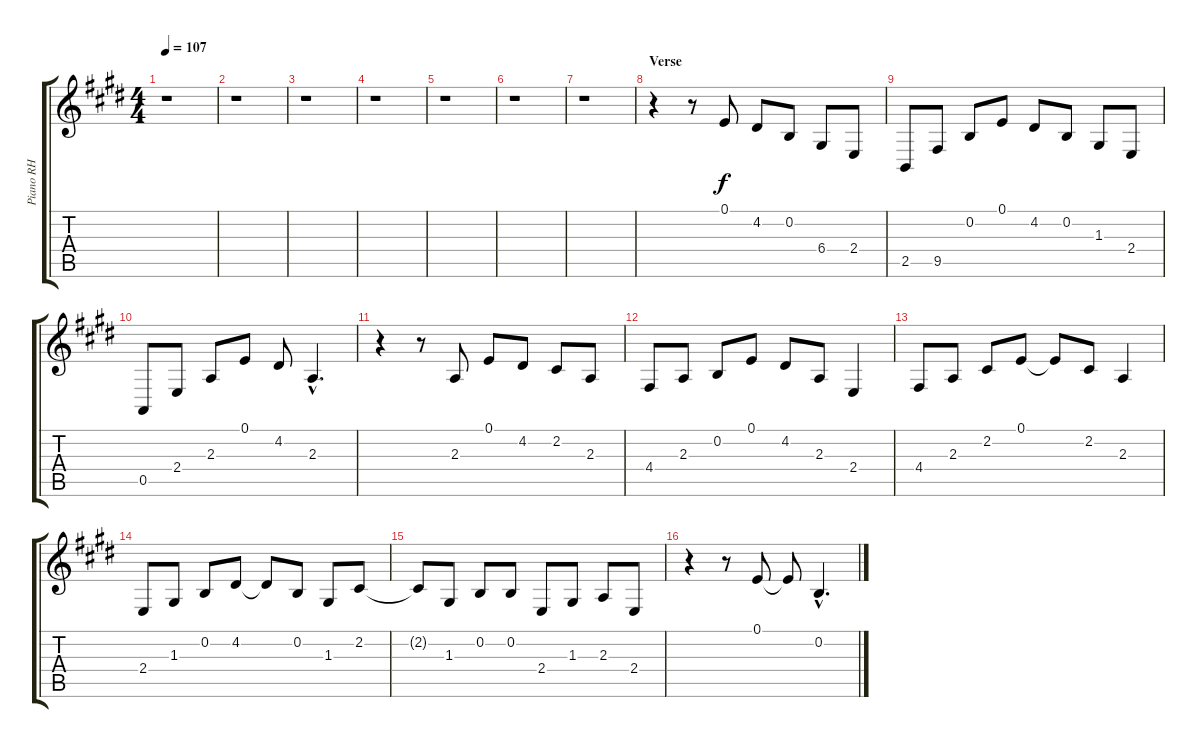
\track ("Piano RH" "Piano RH") {instrument acousticgrandpiano}
\staff {score tabs}
\tuning (E4 B3 G3 D3 A2 E2) {hide}
\ts (4 4)
\tempo 107
\clef g2
\ks c#minor
r.1{dy f} |
r.1 |
r.1 |
r.1 |
r.1 |
r.1 |
r.1 |
\section ("" "Verse")
r.4{volume 10} r.8 0.1.8 4.2.8 0.2.8 6.4.8 2.4.8 |
2.5.8 9.5.8 0.2.8 0.1.8 4.2.8 0.2.8 1.3.8 2.4.8 |
0.5.8 2.4.8 2.3.8 0.1.8 4.2.8 2.3{hac}.4{d} |
r.4 r.8 2.3.8 0.1.8 4.2.8 2.2.8 2.3.8 |
4.4.8 2.3.8 0.2.8 0.1.8 4.2.8 2.3.8 2.4.4 |
4.4.8 2.3.8 2.2.8 0.1.8 0.1{t}.8 2.2.8 2.3.4 |
2.4.8 1.3.8 0.2.8 4.2.8 4.2{t}.8 0.2.8 1.3.8 2.2.8 |
2.2{t}.8 1.3.8 0.2.8 0.2.8 2.4.8 1.3.8 2.3.8 2.4.8 |
r.4 r.8 0.1.8 0.1{t}.8 0.2{hac}.4{d}
